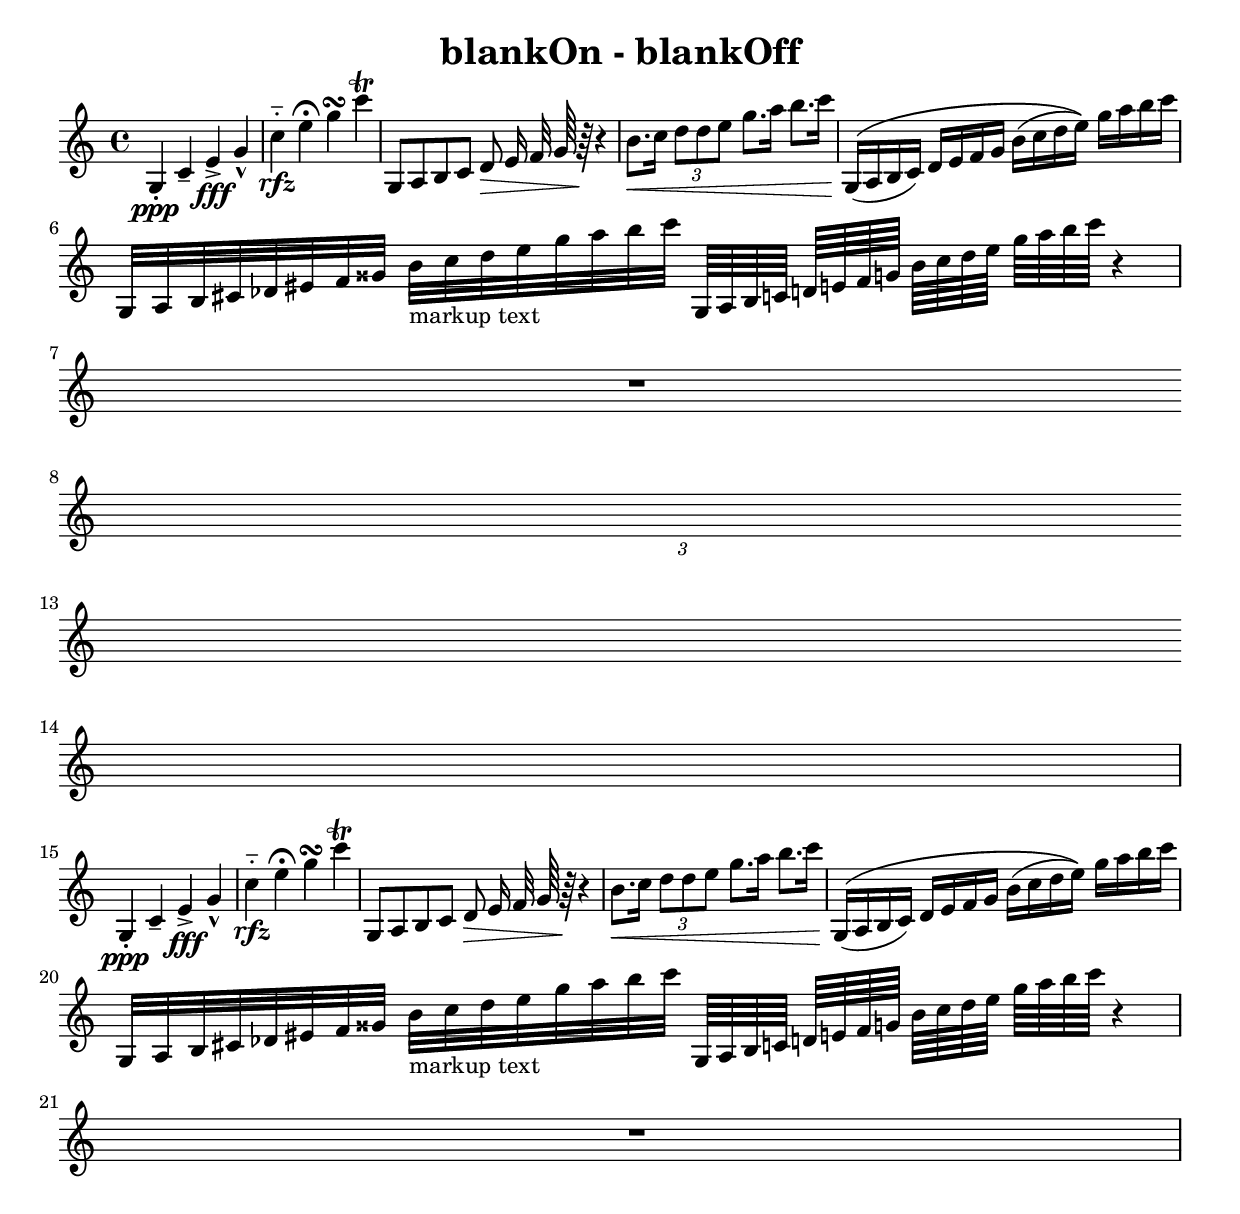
\version "2.4.6"
						\header{
title = "blankOn - blankOff"
						}%end header
blankOn = {
   \override NoteHead           #'transparent = ##t
   \override Stem               #'transparent = ##t
   \override Dots               #'transparent = ##t
   \override Beam               #'transparent = ##t
   \override Rest               #'transparent = ##t
   \override MultiMeasureRest   #'transparent = ##t
   \override Accidental         #'transparent = ##t
   \override TupletBracket      #'number-visibility = ##f
   \override Slur               #'transparent = ##t
   \override PhrasingSlur       #'transparent = ##t
   \override Hairpin            #'transparent = ##t
   \override TextScript         #'transparent = ##t
   \override Script             #'transparent = ##t
   \override DynamicText        #'transparent = ##t
%   \override BarLine            #'transparent = ##t % no effect
   \override Staff.BarLine      #'transparent = ##t % or Score
%   \override Score.BarLine      #'transparent = ##t % both act too soon
   \override NoteHead           #'no-ledgers  = ##t
%   \override Voice.LedgerLineSpanner  #'transparent = ##t
		}%end blankOn
blankOff = {
   \revert NoteHead           #'transparent
   \revert Stem               #'transparent
   \revert Dots               #'transparent
   \revert Beam               #'transparent
   \revert Rest               #'transparent
   \revert MultiMeasureRest   #'transparent
   \revert Accidental         #'transparent
   \revert TupletBracket      #'number-visibility
   \revert Slur               #'transparent
   \revert PhrasingSlur       #'transparent
   \revert Hairpin            #'transparent
   \revert TextScript         #'transparent
   \revert Script             #'transparent
   \revert DynamicText        #'transparent
%   \revert BarLine            #'transparent
   \revert Staff.BarLine      #'transparent
%   \revert Score.BarLine      #'transparent
   \revert NoteHead           #'no-ledgers
%   \revert LedgerLineSpanner  #'transparent
		}%end blankOff
					NOTES =  {
				\relative c,{
	\clef treble \key bes \major 
f4-.\ppp bes-- d->\fff f-^ \noBreak bes-_\rfz d\fermata f\turn bes\trill \noBreak
f,,8 g a bes 
	\set Staff.autoBeaming = ##f
 c\decr d16  ees32 f64 r64\! r4
	\noBreak
	\set Staff.autoBeaming = ##t
				a8.\cr bes16 \times 2/3 { c8 c d } f8. g16 a8. bes16\!
	\noBreak
f,,16 ( \( g a bes ) c d ees f  a ( bes c d ) \) f g a bes \break
f,,32 g a b  ces dis ees fisis  a
   _\markup {"markup text"}
    bes c d  f g a bes
f,,64 [ g a bes ] c [ d ees f ] a [ bes c  d ] f [ g a bes ] r4 R1 \break
				}%end relative
					}%end NOTES notes
						\score { %NOTES TREB
				 	 {
				\transpose bes c'' {
\NOTES
	\blankOn
\NOTES
	\blankOff
\NOTES
				}%end transpose
					}%end notes
				\layout{
textheight = 10.0\in
linewidth = 7.5\in
indent = 0.00\in

				}%end paper
						}%end score NOTES TREB

